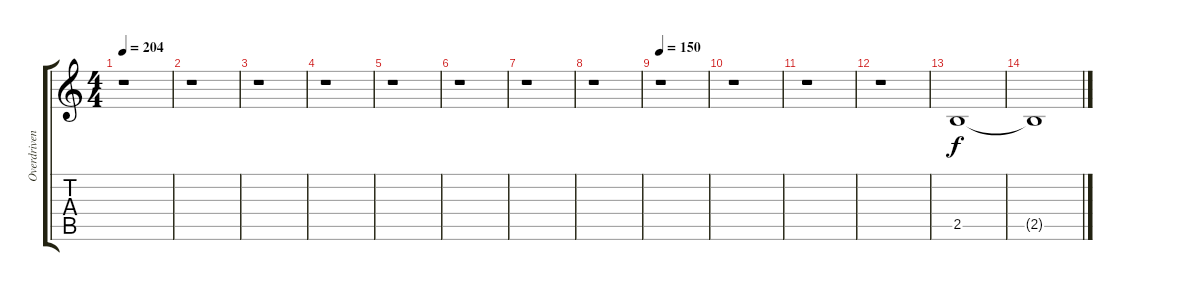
\track ("Overdriven Guitar" "Overdriven") {instrument overdrivenguitar}
\staff {score tabs}
\tuning (E4 B3 G3 D3 A2 E2) {hide}
\ts (4 4)
\tempo 204
\clef g2
\ks c
r.1{dy f} |
r.1 |
r.1 |
r.1 |
r.1 |
r.1 |
r.1 |
r.1 |
\tempo 150
r.1 |
r.1 |
r.1 |
r.1 |
2.5.1 |
2.5{t}.1
